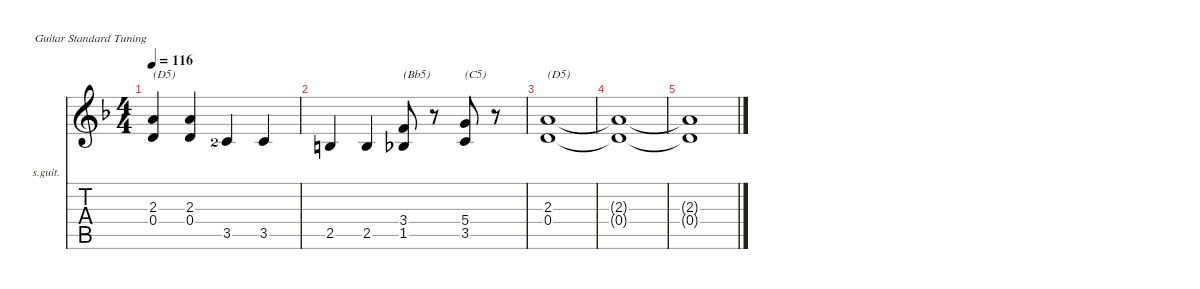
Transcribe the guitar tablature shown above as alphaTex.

\defaultSystemsLayout 4
\hideDynamics
\bracketExtendMode nobrackets
\firstSystemTrackNameOrientation horizontal
\otherSystemsTrackNameOrientation horizontal
\track ("basic riff 04" "s.guit.") {instrument acousticguitarsteel}
\staff {score tabs}
\tuning (E4 B3 G3 D3 A2 E2)
\ts (4 4)
\tempo 116
\clef g2
\ks dminor
(0.4{acc forcenatural} 2.3{acc forcenatural}).4{txt "(D5)" dy mf beam Up} (0.4{acc forcenatural} 2.3{acc forcenatural}).4{beam Up} 3.5{lf 3 acc forcenatural}.4{beam Up} 3.5{acc forcenatural}.4{beam Up} |
2.5{acc forcenatural}.4{beam Up} 2.5{acc forcenatural}.4{beam Up} (1.5{acc b} 3.4{acc forcenatural}).8{txt "(Bb5)" beam Up} r.8{beam Up} (3.5{acc forcenatural} 5.4{acc forcenatural}).8{txt "(C5)" beam Up} r.8{beam Up} |
(0.4{acc forcenatural} 2.3{acc forcenatural}).1{txt "(D5)" beam Up} |
(2.3{t acc forcenatural} 0.4{t acc forcenatural}).1{beam Up} |
(2.3{t acc forcenatural} 0.4{t acc forcenatural}).1{beam Down}
